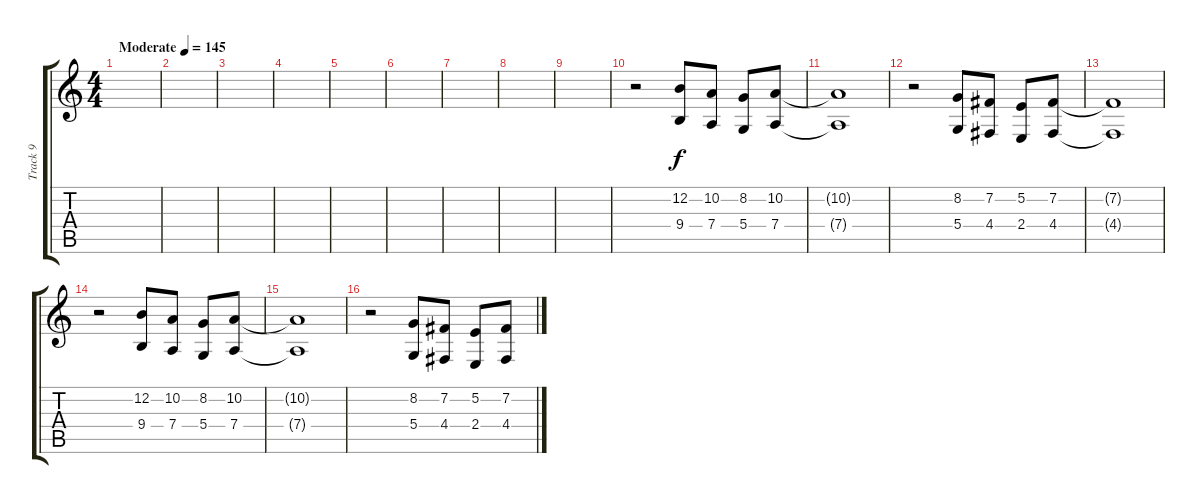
\track ("Track 9" "Track 9") {instrument trombone}
\staff {score tabs}
\tuning (E4 B3 G3 D3 A2 E2) {hide}
\ts (4 4)
\tempo (145 "Moderate")
\clef g2
\ks c
|
|
|
|
|
|
|
|
|
r.2 (12.2 9.4).8 (10.2 7.4).8 (8.2 5.4).8 (10.2 7.4).8 |
(10.2{t} 7.4{t}).1 |
r.2 (8.2 5.4).8 (7.2 4.4).8 (5.2 2.4).8 (7.2 4.4).8 |
(7.2{t} 4.4{t}).1 |
r.2 (12.2 9.4).8 (10.2 7.4).8 (8.2 5.4).8 (10.2 7.4).8 |
(10.2{t} 7.4{t}).1 |
r.2 (8.2 5.4).8 (7.2 4.4).8 (5.2 2.4).8 (7.2 4.4).8
